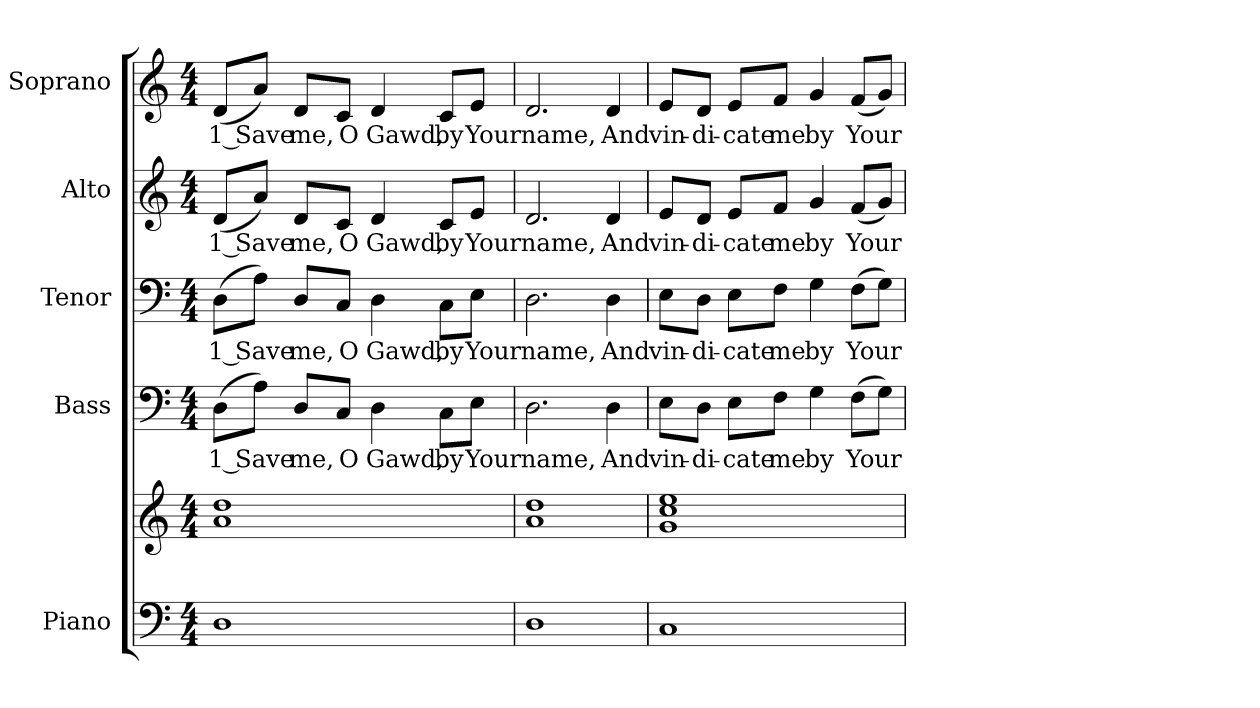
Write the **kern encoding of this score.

**kern	**kern	**kern	**text	**kern	**text	**kern	**text	**kern	**text
*part5	*part5	*part4	*part4	*part3	*part3	*part2	*part2	*part1	*part1
*staff6	*staff5	*staff4	*staff4	*staff3	*staff3	*staff2	*staff2	*staff1	*staff1
*I"Piano	*	*I"Bass	*	*I"Tenor	*	*I"Alto	*	*I"Soprano	*
*I'Pno.	*	*I'B.	*	*I'T.	*	*I'A.	*	*I'S.	*
!!LO:PB:g=z
*clefF4	*clefG2	*clefF4	*	*clefF4	*	*clefG2	*	*clefG2	*
*k[]	*k[]	*k[]	*	*k[]	*	*k[]	*	*k[]	*
*C:	*C:	*C:	*	*C:	*	*C:	*	*C:	*
*M4/4	*M4/4	*M4/4	*	*M4/4	*	*M4/4	*	*M4/4	*
*MM120	*MM120	*MM120	*	*MM120	*	*MM120	*	*MM120	*
=1	=1	=1	=1	=1	=1	=1	=1	=1	=1
!	!	!	!LO:LY:b:color=#000000	!	!	!	!	!	!
!	!	!	!	!	!LO:LY:b:color=#000000	!	!	!	!
!	!	!	!	!	!	!	!LO:LY:b:color=#000000	!	!
!	!	!	!	!	!	!	!	!	!LO:LY:b:color=#000000
1Di	1ai 1ddi	(8Di\L	1 Save	(8Di\L	1 Save	(8di/L	1 Save	(8di/L	1 Save
.	.	8Ai\J)	.	8Ai\J)	.	8ai/J)	.	8ai/J)	.
!	!	!	!LO:LY:b:color=#000000	!	!	!	!	!	!
!	!	!	!	!	!LO:LY:b:color=#000000	!	!	!	!
!	!	!	!	!	!	!	!LO:LY:b:color=#000000	!	!
!	!	!	!	!	!	!	!	!	!LO:LY:b:color=#000000
.	.	8Di/L	me,	8Di/L	me,	8di/L	me,	8di/L	me,
!	!	!	!LO:LY:b:color=#000000	!	!	!	!	!	!
!	!	!	!	!	!LO:LY:b:color=#000000	!	!	!	!
!	!	!	!	!	!	!	!LO:LY:b:color=#000000	!	!
!	!	!	!	!	!	!	!	!	!LO:LY:b:color=#000000
.	.	8Ci/J	O	8Ci/J	O	8ci/J	O	8ci/J	O
!	!	!	!LO:LY:b:color=#000000	!	!	!	!	!	!
!	!	!	!	!	!LO:LY:b:color=#000000	!	!	!	!
!	!	!	!	!	!	!	!LO:LY:b:color=#000000	!	!
!	!	!	!	!	!	!	!	!	!LO:LY:b:color=#000000
.	.	4Di\	Gawd,	4Di\	Gawd,	4di/	Gawd,	4di/	Gawd,
!	!	!	!LO:LY:b:color=#000000	!	!	!	!	!	!
!	!	!	!	!	!LO:LY:b:color=#000000	!	!	!	!
!	!	!	!	!	!	!	!LO:LY:b:color=#000000	!	!
!	!	!	!	!	!	!	!	!	!LO:LY:b:color=#000000
.	.	8Ci\L	by	8Ci\L	by	8ci/L	by	8ci/L	by
!	!	!	!LO:LY:b:color=#000000	!	!	!	!	!	!
!	!	!	!	!	!LO:LY:b:color=#000000	!	!	!	!
!	!	!	!	!	!	!	!LO:LY:b:color=#000000	!	!
!	!	!	!	!	!	!	!	!	!LO:LY:b:color=#000000
.	.	8Ei\J	Your	8Ei\J	Your	8ei/J	Your	8ei/J	Your
=2	=2	=2	=2	=2	=2	=2	=2	=2	=2
!	!	!	!LO:LY:b:color=#000000	!	!	!	!	!	!
!	!	!	!	!	!LO:LY:b:color=#000000	!	!	!	!
!	!	!	!	!	!	!	!LO:LY:b:color=#000000	!	!
!	!	!	!	!	!	!	!	!	!LO:LY:b:color=#000000
1Di	1ai 1ddi	2.Di\	name,	2.Di\	name,	2.di/	name,	2.di/	name,
!	!	!	!LO:LY:b:color=#000000	!	!	!	!	!	!
!	!	!	!	!	!LO:LY:b:color=#000000	!	!	!	!
!	!	!	!	!	!	!	!LO:LY:b:color=#000000	!	!
!	!	!	!	!	!	!	!	!	!LO:LY:b:color=#000000
.	.	4Di\	And	4Di\	And	4di/	And	4di/	And
=3	=3	=3	=3	=3	=3	=3	=3	=3	=3
!	!	!	!LO:LY:b:color=#000000	!	!	!	!	!	!
!	!	!	!	!	!LO:LY:b:color=#000000	!	!	!	!
!	!	!	!	!	!	!	!LO:LY:b:color=#000000	!	!
!	!	!	!	!	!	!	!	!	!LO:LY:b:color=#000000
1Ci	1gi 1cci 1eei	8Ei\L	vin-	8Ei\L	vin-	8ei/L	vin-	8ei/L	vin-
!	!	!	!LO:LY:b:color=#000000	!	!	!	!	!	!
!	!	!	!	!	!LO:LY:b:color=#000000	!	!	!	!
!	!	!	!	!	!	!	!LO:LY:b:color=#000000	!	!
!	!	!	!	!	!	!	!	!	!LO:LY:b:color=#000000
.	.	8Di\J	-di-	8Di\J	-di-	8di/J	-di-	8di/J	-di-
!	!	!	!LO:LY:b:color=#000000	!	!	!	!	!	!
!	!	!	!	!	!LO:LY:b:color=#000000	!	!	!	!
!	!	!	!	!	!	!	!LO:LY:b:color=#000000	!	!
!	!	!	!	!	!	!	!	!	!LO:LY:b:color=#000000
.	.	8Ei\L	-cate	8Ei\L	-cate	8ei/L	-cate	8ei/L	-cate
!	!	!	!LO:LY:b:color=#000000	!	!	!	!	!	!
!	!	!	!	!	!LO:LY:b:color=#000000	!	!	!	!
!	!	!	!	!	!	!	!LO:LY:b:color=#000000	!	!
!	!	!	!	!	!	!	!	!	!LO:LY:b:color=#000000
.	.	8Fi\J	me	8Fi\J	me	8fi/J	me	8fi/J	me
!	!	!	!LO:LY:b:color=#000000	!	!	!	!	!	!
!	!	!	!	!	!LO:LY:b:color=#000000	!	!	!	!
!	!	!	!	!	!	!	!LO:LY:b:color=#000000	!	!
!	!	!	!	!	!	!	!	!	!LO:LY:b:color=#000000
.	.	4Gi\	by	4Gi\	by	4gi/	by	4gi/	by
!	!	!	!LO:LY:b:color=#000000	!	!	!	!	!	!
!	!	!	!	!	!LO:LY:b:color=#000000	!	!	!	!
!	!	!	!	!	!	!	!LO:LY:b:color=#000000	!	!
!	!	!	!	!	!	!	!	!	!LO:LY:b:color=#000000
.	.	(8Fi\L	Your	(8Fi\L	Your	(8fi/L	Your	(8fi/L	Your
.	.	8Gi\J)	.	8Gi\J)	.	8gi/J)	.	8gi/J)	.
=	=	=	=	=	=	=	=	=	=
*-	*-	*-	*-	*-	*-	*-	*-	*-	*-
